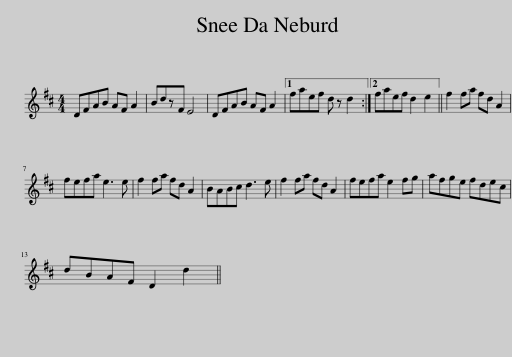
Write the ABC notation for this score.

X:1
L:1/8
M:4/4
I:linebreak $
K:D
V:1 treble
V:1
 DFAB AF A2 | BdzF E4 | DFAB AF A2 |1 faef d z d2 :|2 faef d2 e2 || %5
 f2 fa fd A2 |$ fefa e3 e | f2 fa fd A2 | BABc d3 e | f2 fa fd A2 | %10
 fefa e2 fg | afge fdec |$ dBAF D2 d2 || %13
